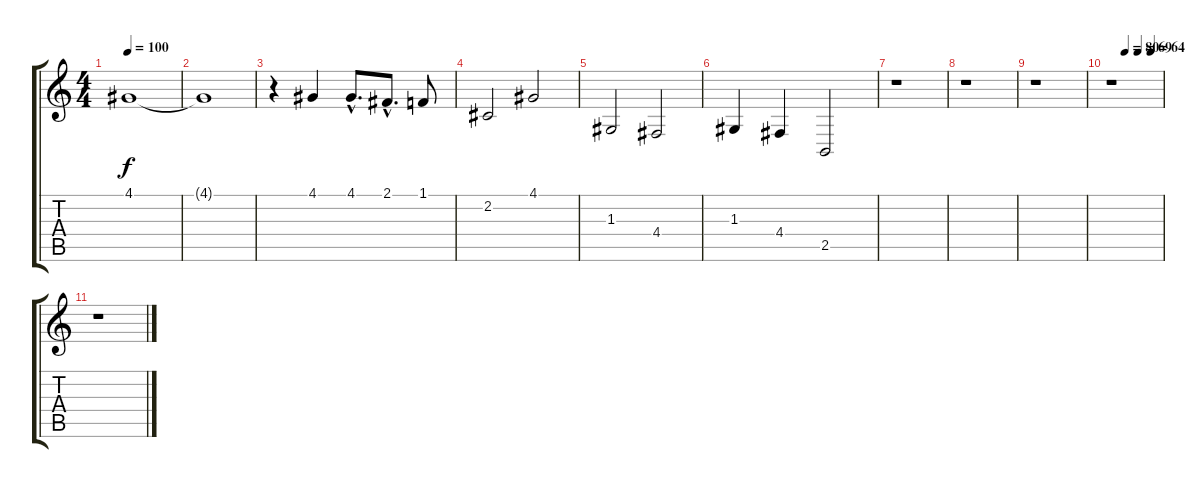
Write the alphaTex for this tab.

\track "" {instrument violin}
\staff {score tabs}
\tuning (E4 B3 G3 D3 A2 E2) {hide}
\ts (4 4)
\tempo 100
\clef g2
\ks c
4.1.1{dy f} |
4.1{t}.1 |
r.4 4.1.4 4.1{hac}.8{d} 2.1{hac}.8{d} 1.1.8 |
2.2.2 4.1.2 |
1.3.2 4.4.2 |
1.3.4 4.4.4 2.5.2 |
r.1 |
r.1 |
r.1 |
\tempo (80 0.28125)
\tempo (69 0.53125)
\tempo (64 0.78125)
r.1 |
r.1
